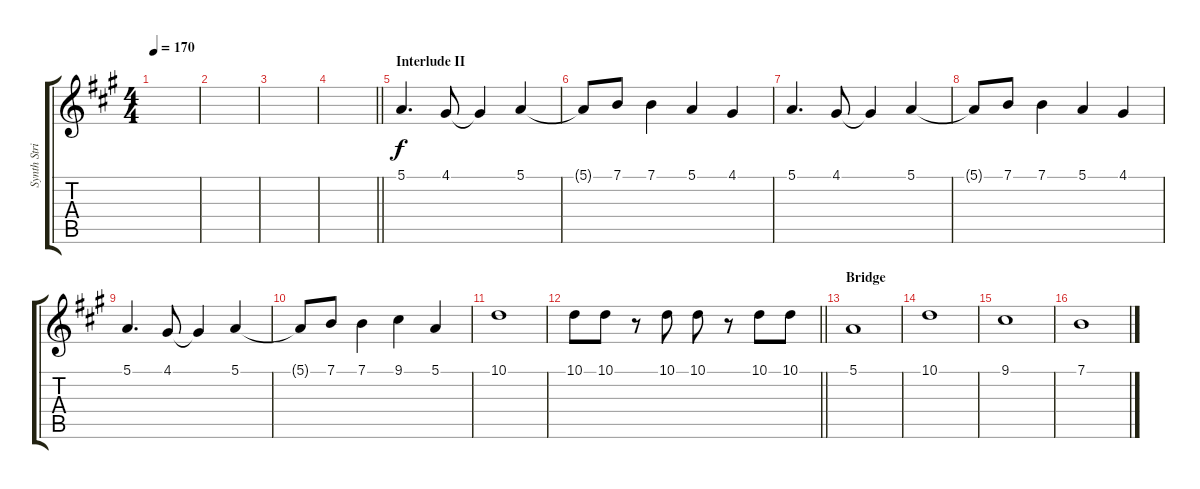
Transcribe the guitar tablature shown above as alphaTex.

\track ("Synth Strings I" "Synth Stri") {instrument stringensemble1}
\staff {score tabs}
\tuning (E4 B3 G3 D3 A2 E2) {hide}
\ts (4 4)
\tempo 170
\clef g2
\ks a
|
|
|
\barLineRight lightlight
|
\section ("" "Interlude II")
5.1.4{d} 4.1.8 4.1{t}.4 5.1.4 |
5.1{t}.8 7.1.8 7.1.4 5.1.4 4.1.4 |
5.1.4{d} 4.1.8 4.1{t}.4 5.1.4 |
5.1{t}.8 7.1.8 7.1.4 5.1.4 4.1.4 |
5.1.4{d} 4.1.8 4.1{t}.4 5.1.4 |
5.1{t}.8 7.1.8 7.1.4 9.1.4 5.1.4 |
10.1.1 |
\barLineRight lightlight
10.1.8 10.1.8 r.8 10.1.8 10.1.8 r.8 10.1.8 10.1.8 |
\section ("" "Bridge")
5.1.1 |
10.1.1 |
9.1.1 |
7.1.1
